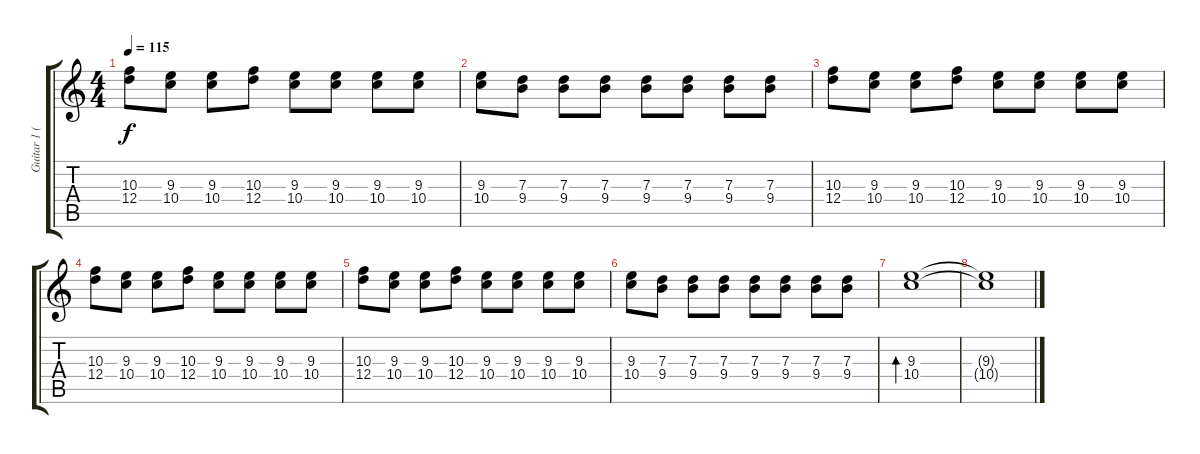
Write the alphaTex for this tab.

\track ("Guitar 1 (Lead)" "Guitar 1 (") {instrument overdrivenguitar}
\staff {score tabs}
\tuning (E4 B3 G3 D3 A2 D2) {hide}
\ts (4 4)
\tempo 115
\clef g2
\ks c
(10.3 12.4).8{dy f} (9.3 10.4).8 (9.3 10.4).8 (10.3 12.4).8 (9.3 10.4).8 (9.3 10.4).8 (9.3 10.4).8 (9.3 10.4).8 |
(9.3 10.4).8 (7.3 9.4).8 (7.3 9.4).8 (7.3 9.4).8 (7.3 9.4).8 (7.3 9.4).8 (7.3 9.4).8 (7.3 9.4).8 |
(10.3 12.4).8 (9.3 10.4).8 (9.3 10.4).8 (10.3 12.4).8 (9.3 10.4).8 (9.3 10.4).8 (9.3 10.4).8 (9.3 10.4).8 |
(10.3 12.4).8 (9.3 10.4).8 (9.3 10.4).8 (10.3 12.4).8 (9.3 10.4).8 (9.3 10.4).8 (9.3 10.4).8 (9.3 10.4).8 |
(10.3 12.4).8 (9.3 10.4).8 (9.3 10.4).8 (10.3 12.4).8 (9.3 10.4).8 (9.3 10.4).8 (9.3 10.4).8 (9.3 10.4).8 |
(9.3 10.4).8 (7.3 9.4).8 (7.3 9.4).8 (7.3 9.4).8 (7.3 9.4).8 (7.3 9.4).8 (7.3 9.4).8 (7.3 9.4).8 |
(9.3 10.4).1{bd 120} |
(9.3{t} 10.4{t}).1
